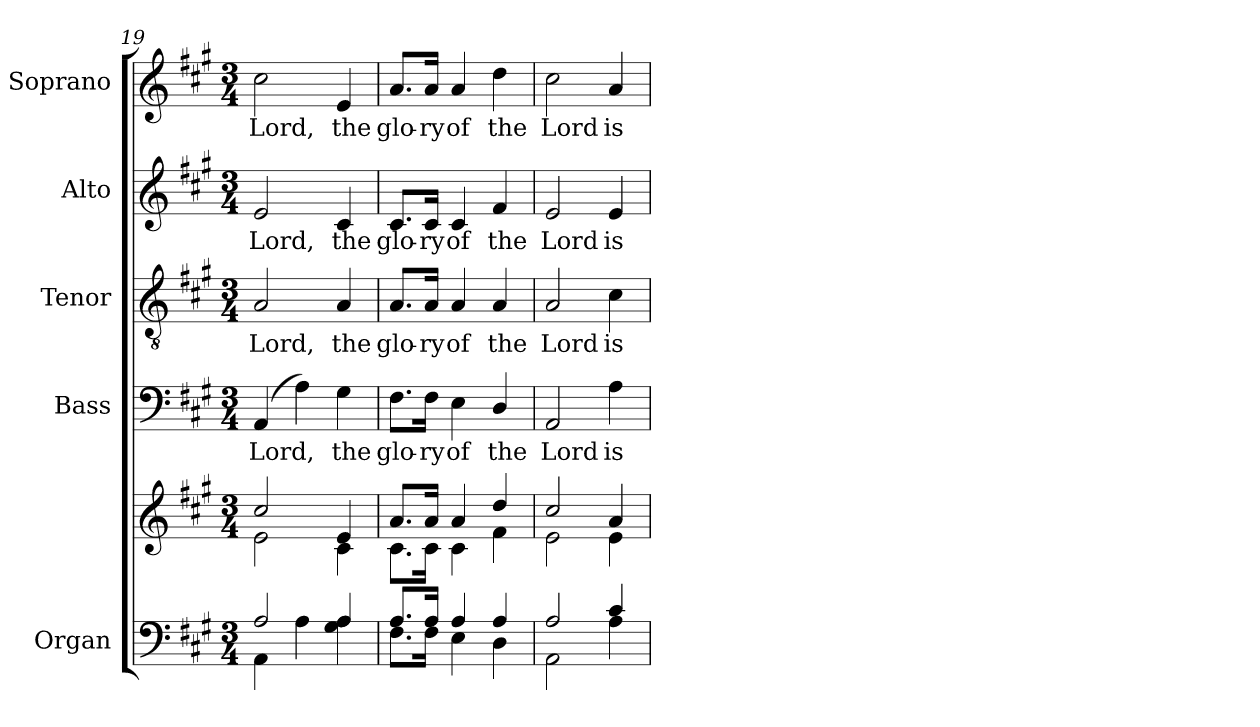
**kern	**kern	**kern	**text	**kern	**text	**kern	**text	**kern	**text
*part5	*part5	*part4	*part4	*part3	*part3	*part2	*part2	*part1	*part1
*staff6	*staff5	*staff4	*staff4	*staff3	*staff3	*staff2	*staff2	*staff1	*staff1
*I"Organ	*	*I"Bass	*	*I"Tenor	*	*I"Alto	*	*I"Soprano	*
*	*	*I'B	*	*I'T	*	*I'A	*	*I'S	*
*clefF4	*clefG2	*clefF4	*	*clefGv2	*	*clefG2	*	*clefG2	*
*k[f#c#g#]	*k[f#c#g#]	*k[f#c#g#]	*	*k[f#c#g#]	*	*k[f#c#g#]	*	*k[f#c#g#]	*
*A:	*A:	*A:	*	*A:	*	*A:	*	*A:	*
*M3/4	*M3/4	*M3/4	*	*M3/4	*	*M3/4	*	*M3/4	*
=19	=19	=19	=19	=19	=19	=19	=19	=19	=19
*^	*^	*	*	*	*	*	*	*	*
!	!	!	!	!	!LO:LY:b	!	!LO:LY:b	!	!LO:LY:b	!	!LO:LY:b
2A/	4AA\	2cc#/	2e	(4AA	Lord,	2A	Lord,	2e	Lord,	2cc#	Lord,
.	4A	.	.	4A)	.	.	.	.	.	.	.
!	!	!	!	!	!LO:LY:b	!	!LO:LY:b	!	!LO:LY:b	!	!LO:LY:b
4A	4G# 4A	4e	4c#	4G#	the	4A	the	4c#	the	4e	the
=20	=20	=20	=20	=20	=20	=20	=20	=20	=20	=20	=20
!	!	!	!	!	!LO:LY:b	!	!LO:LY:b	!	!LO:LY:b	!	!LO:LY:b
8.AL	8.F#L	8.aL	8.c#L	8.F#\L	glo-	8.A/L	glo-	8.c#/L	glo-	8.a/L	glo-
!	!	!	!	!	!LO:LY:b	!	!LO:LY:b	!	!LO:LY:b	!	!LO:LY:b
16AJ	16F#J	16aJ	16c#J	16F#\Jk	-ry	16A/Jk	-ry	16c#/Jk	-ry	16a/Jk	-ry
!	!	!	!	!	!LO:LY:b	!	!LO:LY:b	!	!LO:LY:b	!	!LO:LY:b
4A	4E	4a	4c#	4E	of	4A	of	4c#	of	4a	of
!	!	!	!	!	!LO:LY:b	!	!LO:LY:b	!	!LO:LY:b	!	!LO:LY:b
4A	4D	4dd	4f#\	4D/	the	4A	the	4f#	the	4dd	the
=21	=21	=21	=21	=21	=21	=21	=21	=21	=21	=21	=21
!	!	!	!	!	!LO:LY:b	!	!LO:LY:b	!	!LO:LY:b	!	!LO:LY:b
2A	2AA\	2cc#/	2e	2AA	Lord	2A	Lord	2e	Lord	2cc#	Lord
!	!	!	!	!	!LO:LY:b	!	!LO:LY:b	!	!LO:LY:b	!	!LO:LY:b
4c#	4A	4a	4e	4A	is	4c#	is	4e	is	4a	is
*v	*v	*	*	*	*	*	*	*	*	*	*
*	*v	*v	*	*	*	*	*	*	*	*
=	=	=	=	=	=	=	=	=	=
*-	*-	*-	*-	*-	*-	*-	*-	*-	*-
